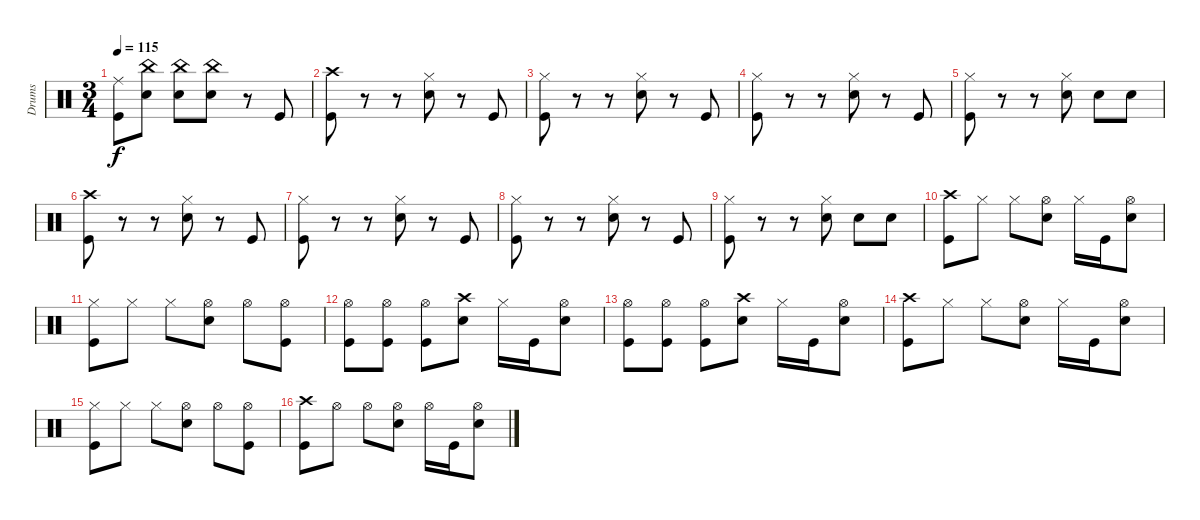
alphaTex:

\track ("Drums" "Drums") {instrument percussion}
\staff {score}
\articulation defaults
\ts (3 4)
\tempo 115
\clef neutral
\ks c
("Kick (hit)" "Ride (middle)").8{dy f} ("China (hit)" "Snare (hit) 2").8 ("China (hit)" "Snare (hit) 2").8 ("China (hit)" "Snare (hit) 2").8 r.8 "Kick (hit)".8 |
("Kick (hit)" "Crash high (hit)").8 r.8 r.8 ("Hi-Hat (closed)" "Snare (hit) 2").8 r.8 "Kick (hit)".8 |
("Kick (hit)" "Hi-Hat (closed)").8 r.8 r.8 ("Hi-Hat (closed)" "Snare (hit) 2").8 r.8 "Kick (hit)".8 |
("Kick (hit)" "Hi-Hat (closed)").8 r.8 r.8 ("Hi-Hat (closed)" "Snare (hit) 2").8 r.8 "Kick (hit)".8 |
("Kick (hit)" "Hi-Hat (closed)").8 r.8 r.8 ("Hi-Hat (closed)" "Snare (hit) 2").8 "Snare (hit) 2".8 "Snare (hit) 2".8 |
("Kick (hit)" "Crash high (hit)").8 r.8 r.8 ("Hi-Hat (closed)" "Snare (hit) 2").8 r.8 "Kick (hit)".8 |
("Kick (hit)" "Hi-Hat (closed)").8 r.8 r.8 ("Hi-Hat (closed)" "Snare (hit) 2").8 r.8 "Kick (hit)".8 |
("Kick (hit)" "Hi-Hat (closed)").8 r.8 r.8 ("Hi-Hat (closed)" "Snare (hit) 2").8 r.8 "Kick (hit)".8 |
("Kick (hit)" "Hi-Hat (closed)").8 r.8 r.8 ("Hi-Hat (closed)" "Snare (hit) 2").8 "Snare (hit) 2".8 "Snare (hit) 2".8 |
("Kick (hit)" "Crash high (hit)").8 "Hi-Hat (closed)".8 "Hi-Hat (closed)".8 ("Hi-Hat (open)" "Snare (hit) 2").8 "Hi-Hat (closed)".16 "Kick (hit)".16 ("Snare (hit) 2" "Hi-Hat (open)").8 |
("Kick (hit)" "Hi-Hat (closed)").8 "Hi-Hat (closed)".8 "Hi-Hat (closed)".8 ("Snare (hit) 2" "Hi-Hat (open)").8 "Hi-Hat (open)".8 ("Kick (hit)" "Hi-Hat (open)").8 |
("Kick (hit)" "Hi-Hat (open)").8 ("Kick (hit)" "Hi-Hat (open)").8 ("Kick (hit)" "Hi-Hat (open)").8 ("Snare (hit) 2" "Crash high (hit)").8 "Hi-Hat (closed)".16 "Kick (hit)".16 ("Snare (hit) 2" "Hi-Hat (open)").8 |
("Kick (hit)" "Hi-Hat (open)").8 ("Kick (hit)" "Hi-Hat (open)").8 ("Kick (hit)" "Hi-Hat (open)").8 ("Snare (hit) 2" "Crash high (hit)").8 "Hi-Hat (closed)".16 "Kick (hit)".16 ("Snare (hit) 2" "Hi-Hat (open)").8 |
("Kick (hit)" "Crash high (hit)").8 "Hi-Hat (closed)".8 "Hi-Hat (closed)".8 ("Hi-Hat (open)" "Snare (hit) 2").8 "Hi-Hat (closed)".16 "Kick (hit)".16 ("Snare (hit) 2" "Hi-Hat (open)").8 |
("Kick (hit)" "Hi-Hat (closed)").8 "Hi-Hat (closed)".8 "Hi-Hat (closed)".8 ("Snare (hit) 2" "Hi-Hat (open)").8 "Hi-Hat (open)".8 ("Kick (hit)" "Hi-Hat (open)").8 |
("Kick (hit)" "Crash high (hit)").8 "Hi-Hat (open)".8 "Hi-Hat (open)".8 ("Hi-Hat (open)" "Snare (hit) 2").8 "Hi-Hat (open)".16 "Kick (hit)".16 ("Snare (hit) 2" "Hi-Hat (open)").8
